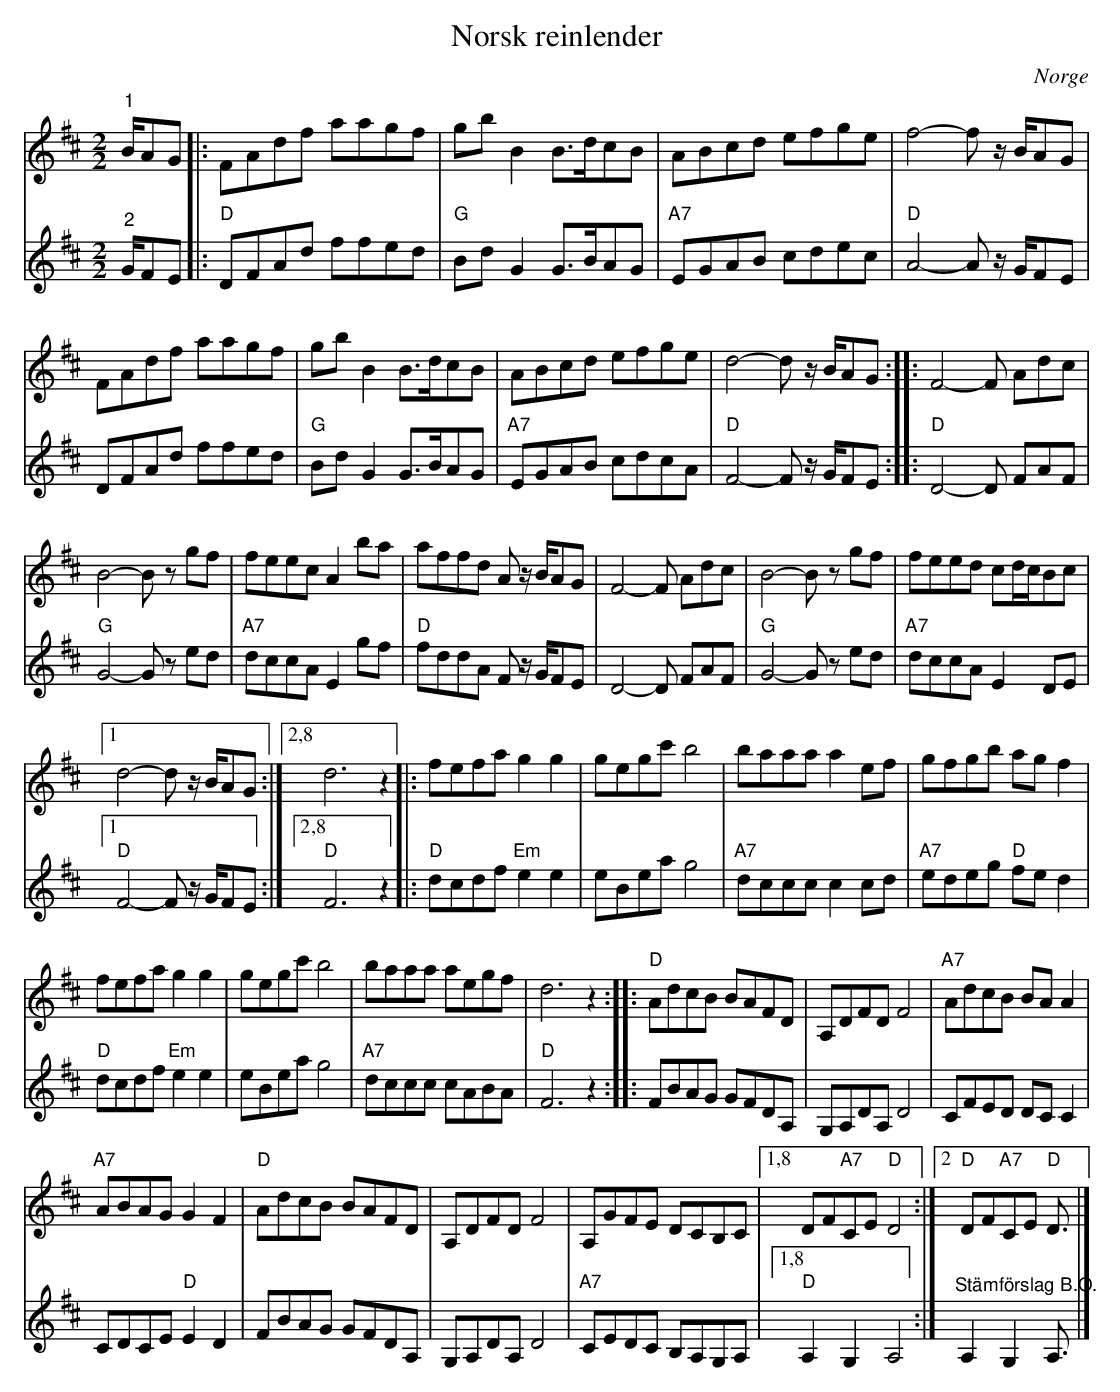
X:1
T:Norsk reinlender
O:Norge
L:1/8
M:2/2
K:D
V:1
"^1" B/AG |: FAdf aagf | gb B2 B>dcB | ABcd efge | f4- f z/ B/AG |
FAdf aagf | gb B2 B>dcB | ABcd efge | d4- d z/ B/AG :: F4- F Adc |
B4- B z gf | feec A2 ba | affd A z/ B/AG | F4- F Adc | B4- B z gf | feed cd/c/Bc |1
d4- d z/ B/AG :|2,8 d6 z2 |: fefa g2 g2 | gegc' b4 | baaa a2 ef | gfgb ag f2 |
fefa g2 g2 | gegc' b4 | baaa aegf | d6 z2 ::"D" AdcB BAFD | A,DFD F4 | "A7" AdcB BA A2 |
"A7" ABAG G2 F2 |"D" AdcB BAFD | A,DFD F4 | A,GFE DCB,C |1,8 DF"A7"CE"D" D4 :|2"D" DF"A7"CE"D" D3/2 |]
V:2
"^2" G/FE |:"D" DFAd ffed |"G" Bd G2 G>BAG |"A7" EGAB cdec |"D" A4- A z/ G/FE | DFAd ffed |
"G" Bd G2 G>BAG |"A7" EGAB cdcA |"D" F4- F z/ G/FE ::"D" D4- D FAF |"G" G4- G z ed |
"A7" dccA E2 gf |"D" fddA F z/ G/FE | D4- D FAF |"G" G4- G z ed |"A7" dccA E2 DE |1 "D" F4- F z/ G/FE :|2,8"D" F6 z2 |:
"D" dcdf"Em" e2 e2 | eBea g4 |"A7" dccc c2 cd |
"A7" edeg"D" fe d2 |"D" dcdf"Em" e2 e2 | eBea g4 |"A7" dccc cABA |"D" F6 z2 :: FBAG GFDA, |
G,A,DA, D4 | CFED DC C2 | CDCE"D" E2 D2 | FBAG GFDA, | G,A,DA, D4 |"A7" CEDC B,A,G,A, |1,8 "D" A,2 G,2 A,4 :| "^Stämförslag B.O." A,2 G,2 A,3/2 |]
